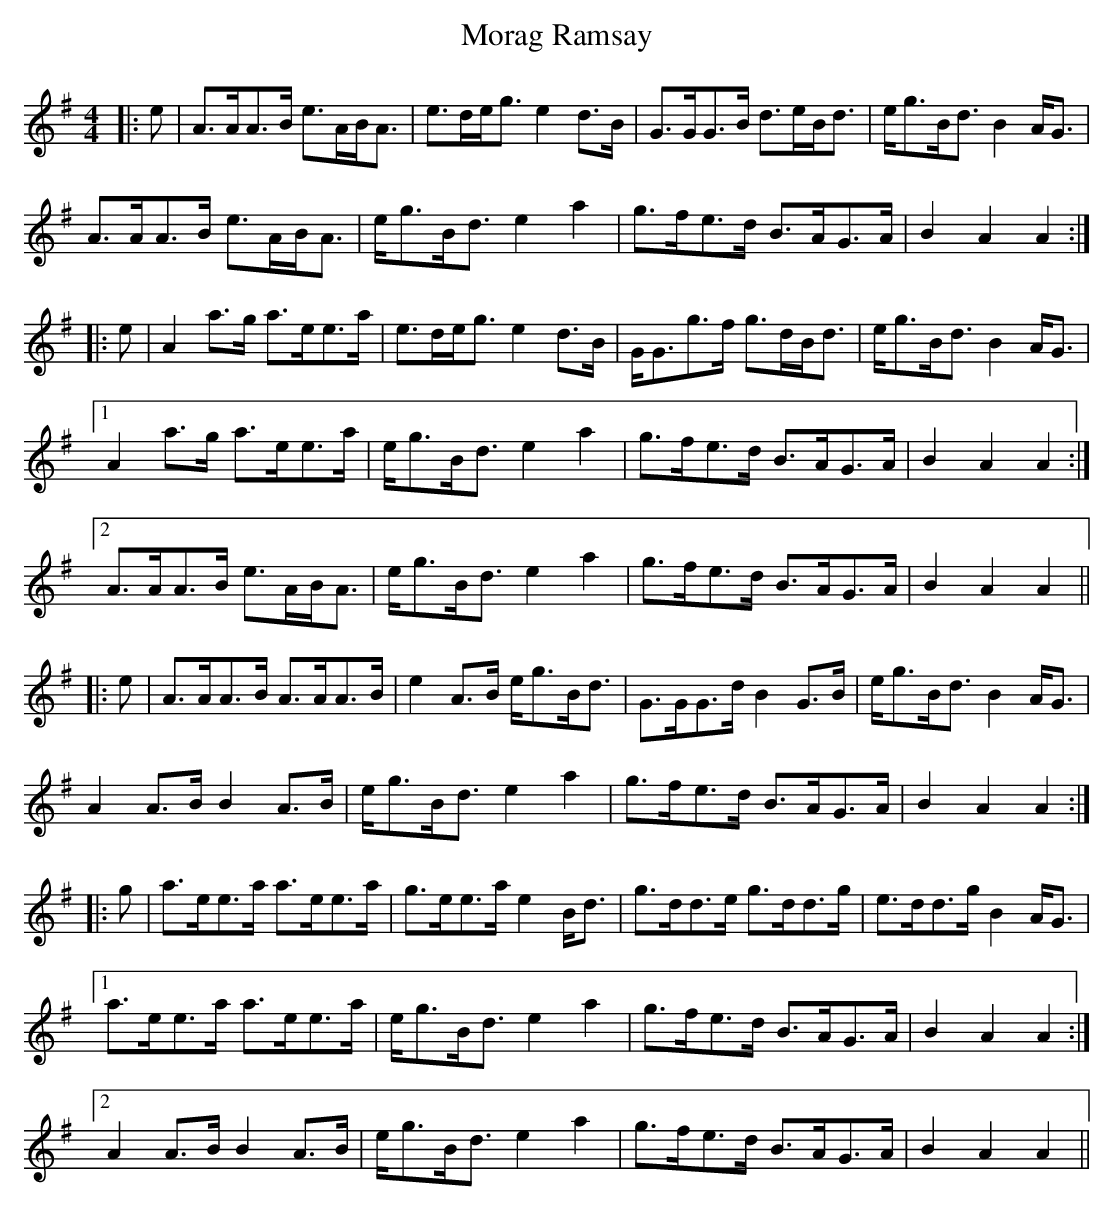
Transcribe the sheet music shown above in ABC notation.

X:1
T: Morag Ramsay
M: 4/4
L: 1/8
K: Ador
|:e|A>AA>B e>AB<A|e>de<g e2d>B|G>GG>B d>eB<d|e<gB<d B2A<G|
A>AA>B e>AB<A|e<gB<d e2a2|g>fe>d B>AG>A|B2A2A2:|
|:e|A2a>g a>ee>a|e>de<g e2d>B|G<Gg>f g>dB<d|e<gB<d B2A<G|
[1 A2a>g a>ee>a|e<gB<de2a2|g>fe>d B>AG>A|B2A2A2:|
[2 A>AA>B e>AB<A|e<gB<d e2a2|g>fe>d B>AG>A|B2A2A2||
|:e|A>AA>B A>AA>B|e2A>B e<gB<d|G>GG>d B2G>B|e<gB<d B2A<G|
A2A>B B2A>B|e<gB<d e2a2|g>fe>d B>AG>A|B2A2A2:|
|:g|a>ee>a a>ee>a|g>ee>a e2B<d|g>dd>e g>dd>g|e>dd>g B2A<G|
[1 a>ee>a a>ee>a|e<gB<d e2a2|g>fe>d B>AG>A|B2A2A2:|
[2 A2A>B B2A>B|e<gB<d e2a2|g>fe>d B>AG>A|B2A2A2||
